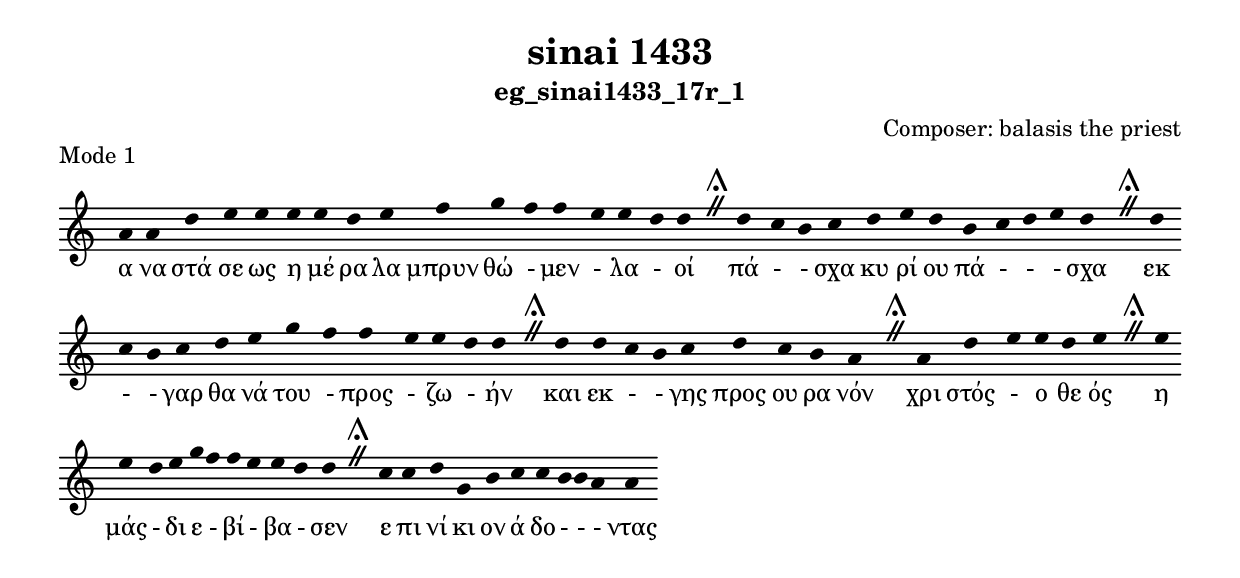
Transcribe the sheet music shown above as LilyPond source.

\include "gregorian.ly"

	\header {
 	  title = "sinai 1433"
	  subtitle = "eg_sinai1433_17r_1"
	  composer = "Composer: balasis the priest"
	  piece = "Mode 1"
	}

	chant = {
	  a'4 a'4 d''4 e''4 e''4 e''4 e''4 d''4 e''4 f''4 g''4 f''4 f''4 e''4 e''4 d''4 d''4 \divisioMaior
 d''4 c''4 b'4 c''4 d''4 e''4 d''4 b'4 c''4 d''4 e''4 d''4 \divisioMaior
 d''4 c''4 b'4 c''4 d''4 e''4 g''4 f''4 f''4 e''4 e''4 d''4 d''4 \divisioMaior
 d''4 d''4 c''4 b'4 c''4 d''4 c''4 b'4 a'4 \divisioMaior
 a'4 d''4 e''4 e''4 d''4 e''4 \divisioMaior
 e''4 e''4 d''4 e''4 g''4 f''4 f''4 e''4 e''4 d''4 d''4 \divisioMaior
 c''4 c''4 d''4 g'4 b'4 c''4 c''4 b'4 b'4 a'4 a'4\finalis
	}

	verba = \lyricmode {α να στά σε ως η μέ ρα λα μπρυν θώ - μεν - λα - οί 
πά -  - σχα κυ ρί ου πά -  -  - σχα 
εκ -  - γαρ θα νά του - προς - ζω - ήν 
και εκ -  - γης προς ου ρα νόν 
χρι στός - ο θε ός 
η μάς - δι ε - βί - βα - σεν 
ε πι νί κι ον ά δο -  -  - ντας 
	}


	\score {
	  \new Staff <<
	  \new Voice = "melody" \chant
	  \new Lyrics = "one" \lyricsto melody \verba
	  >>
	  \layout {
	    \context {
	      \Staff
	      \remove "Time_signature_engraver"
	      \remove "Bar_engraver"
	    }
	    \context {
	      \Voice
	      \remove "Stem_engraver"
	    }
	  }
	}